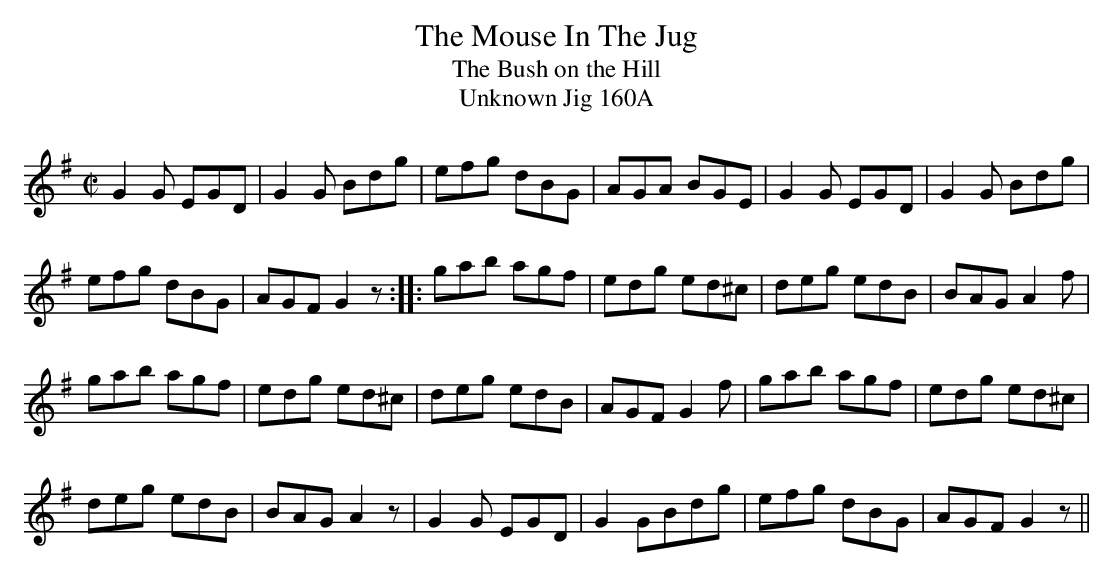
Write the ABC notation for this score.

X:1
T:The Mouse In The Jug
T:The Bush on the Hill
T:Unknown Jig 160A
M:C|
L:1/8
K:G
G2G EGD|G2G Bdg|efg dBG|AGA BGE|G2G EGD|G2G Bdg|!
efg dBG|AGF G2z:||:gab agf|edg ed^c|deg edB|BAG A2f|!
gab agf|edg ed^c|deg edB|AGF G2f|gab agf|edg ed^c|!
deg edB|BAG A2z|G2G EGD|G2GBdg|efg dBG|AGF G2z||
